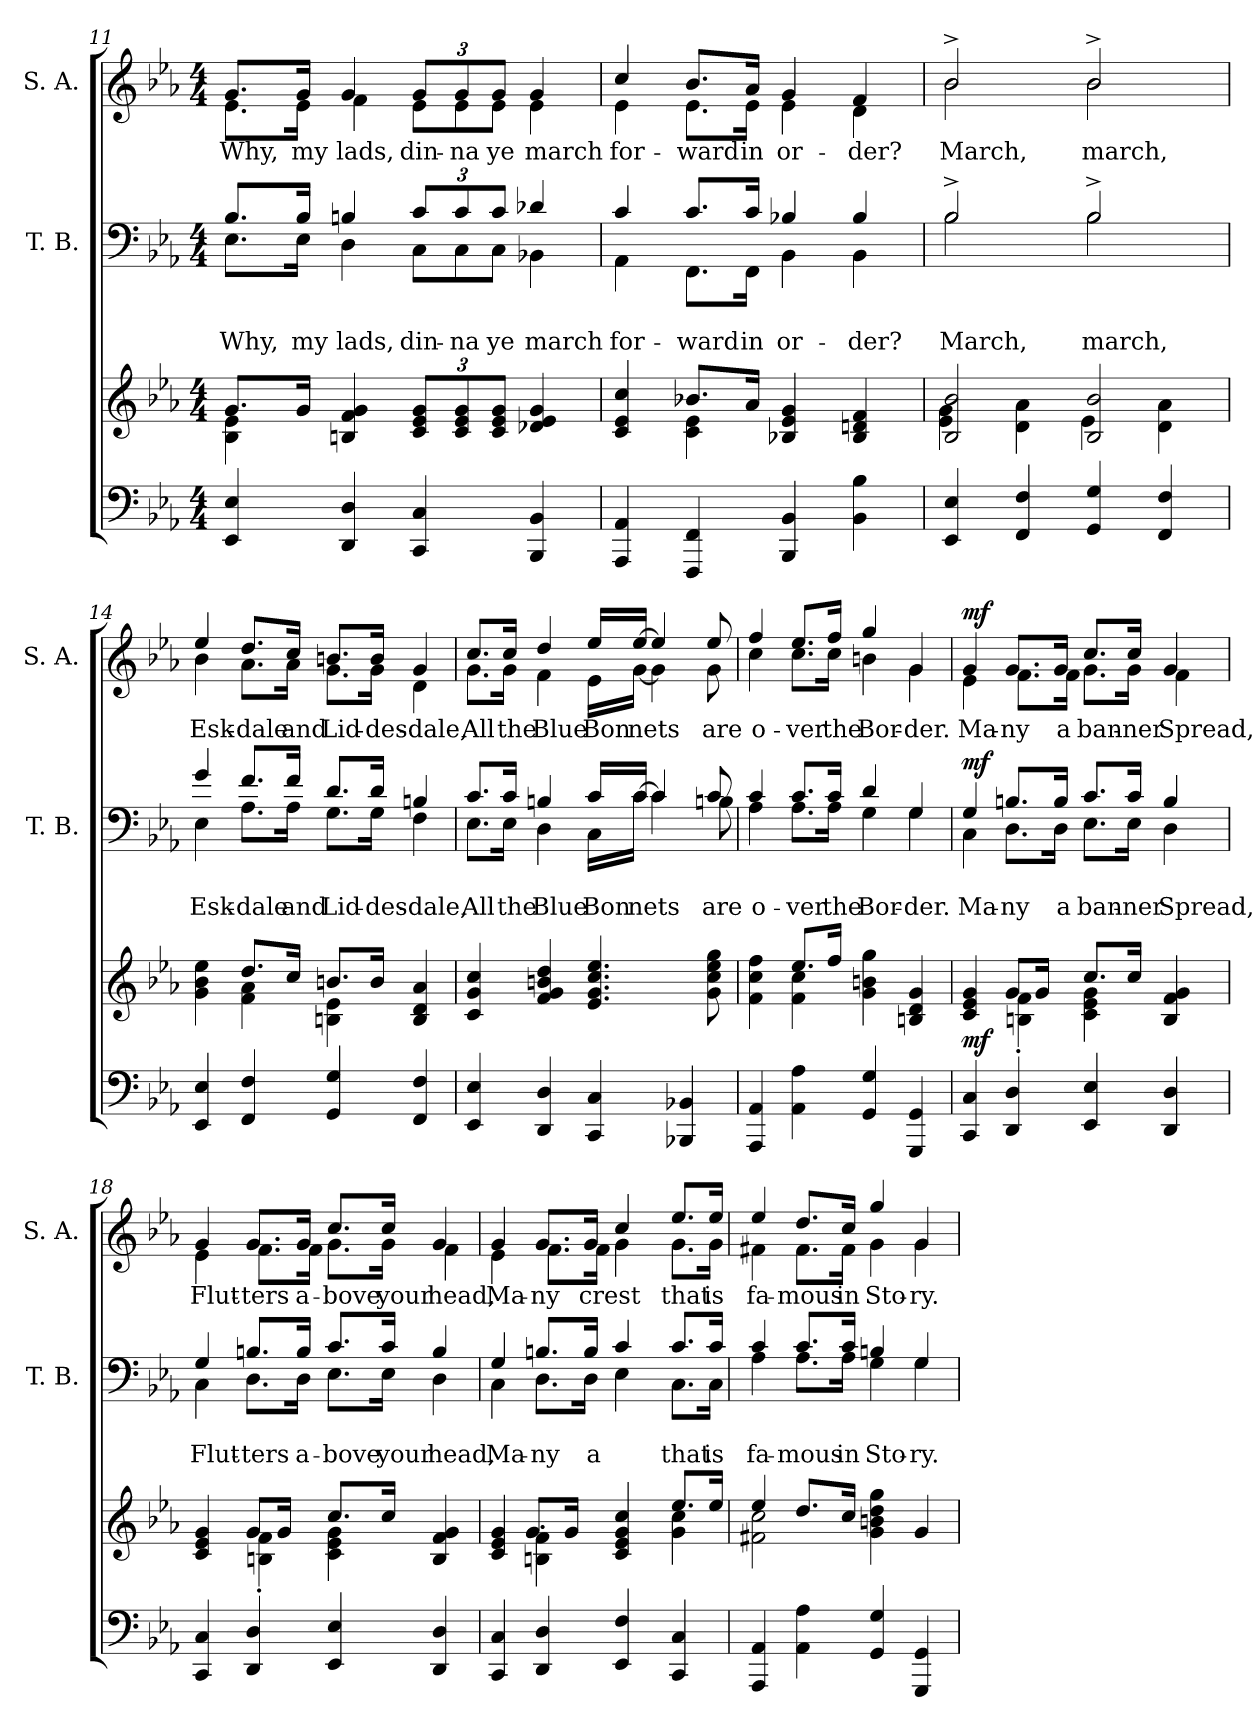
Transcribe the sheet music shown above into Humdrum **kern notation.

**kern	**dynam	**kern	**kern	**text	**text	**dynam	**kern	**text	**dynam
*part4	*part4	*part3	*part2	*part2	*part2	*part2	*part1	*part1	*part1
*staff4	*staff4	*staff3	*staff2	*staff2	*staff2	*staff2	*staff1	*staff1	*staff1
*	*	*	*I"T. B.	*	*	*	*I"S. A.	*	*
*	*	*	*I'T. B.	*	*	*	*I'S. A.	*	*
*clefF4	*	*clefG2	*clefF4	*	*	*	*clefG2	*	*
*k[b-e-a-]	*	*k[b-e-a-]	*k[b-e-a-]	*	*	*	*k[b-e-a-]	*	*
*E-:	*	*E-:	*E-:	*	*	*	*E-:	*	*
*M4/4	*	*M4/4	*M4/4	*	*	*	*M4/4	*	*
=11	=11	=11	=11	=11	=11	=11	=11	=11	=11
*	*	*^	*	*	*	*	*	*	*
!	!	!	!	!	!	!LO:LY:a	!	!	!LO:LY:b	!
*	*	*	*	*^	*	*	*	*^	*	*
4EE-/ 4E-/	.	8.g/L	4B-\ 4e-\	8.B-/L	8.E-\L	.	Why,	.	8.g/L	8.e-\L	Why,	.
!	!	!	!	!	!	!	!LO:LY:a	!	!	!	!LO:LY:b	!
.	.	16g/Jk	.	16B-/Jk	16E-\Jk	.	my	.	16g/Jk	16e-\Jk	my	.
!	!	!	!	!	!	!	!LO:LY:a	!	!	!	!LO:LY:b	!
4DD/ 4D/	.	4Bn/ 4f/ 4g/	2.ryy	4Bn/	4D\	.	lads,	.	4g/	4f\	lads,	.
*	*	*Xbrackettup	*	*	*	*	*	*	*	*	*	*
!	!	!	!	!	!	!	!LO:LY:a	!	!	!	!	!
*	*	*	*	*	*Xtuplet	*	*	*	*	*	*	*
!	!	!	!	!	!	!	!	!	!	!	!LO:LY:b	!
*	*	*	*	*	*	*	*	*	*	*Xtuplet	*	*
4CC/ 4C/	.	12c/ 12e-/ 12g/L	.	12c/L	12C\L	.	din-	.	12g/L	12e-\L	din-	.
!	!	!	!	!	!	!	!LO:LY:a	!	!	!	!LO:LY:b	!
.	.	12c/ 12e-/ 12g/	.	12c/	12C\	.	-na	.	12g/	12e-\	-na	.
!	!	!	!	!	!	!	!LO:LY:a	!	!	!	!LO:LY:b	!
.	.	12c/ 12e-/ 12g/J	.	12c/J	12C\J	.	ye	.	12g/J	12e-\J	ye	.
!	!	!	!	!	!	!	!LO:LY:a	!	!	!	!LO:LY:b	!
4BBB-/ 4BB-/	.	4d-X/ 4e-/ 4g/	.	4d-X/	4BB-X\	.	march	.	4g/	4e-\	march	.
=12	=12	=12	=12	=12	=12	=12	=12	=12	=12	=12	=12	=12
!	!	!	!	!	!	!	!LO:LY:a	!	!	!	!LO:LY:b	!
4AAA-/ 4AA-/	.	4c/ 4e-/ 4cc/	4ryy	4c/	4AA-\	.	for-	.	4cc/	4e-\	for-	.
!	!	!	!	!	!	!	!LO:LY:a	!	!	!	!LO:LY:b	!
4FFF/ 4FF/	.	8.b-X/L	4c\ 4e-\	8.c/L	8.FF\L	.	-ward	.	8.b-/L	8.e-\L	-ward	.
!	!	!	!	!	!	!	!LO:LY:a	!	!	!	!LO:LY:b	!
.	.	16a-/Jk	.	16c/Jk	16FF\Jk	.	in	.	16a-/Jk	16e-\Jk	in	.
!	!	!	!	!	!	!	!LO:LY:a	!	!	!	!LO:LY:b	!
4BBB-/ 4BB-/	.	4B-X/ 4e-/ 4g/	2ryy	4B-X/	4BB-\	.	or-	.	4g/	4e-\	or-	.
!	!	!	!	!	!	!	!LO:LY:a	!	!	!	!LO:LY:b	!
4BB-\ 4B-\	.	4B-/ 4dn/ 4f/	.	4B-/	4BB-\	.	-der?	.	4f/	4d\	-der?	.
!!LO:PB:g=z	!!
=13	=13	=13	=13	=13	=13	=13	=13	=13	=13	=13	=13	=13
!	!	!	!	!	!	!	!LO:LY:a	!	!	!	!LO:LY:b	!
4EE-/ 4E-/	.	2B-/ 2b-/	4e-\ 4g\	2B-^>/	2B-\	.	March,	.	2b-^>/	2b-\	March,	.
4FF/ 4F/	.	.	4d\ 4a-\	.	.	.	.	.	.	.	.	.
!	!	!	!	!	!	!	!LO:LY:a	!	!	!	!LO:LY:b	!
4GG/ 4G/	.	2B-/ 2b-/	4e-\	2B-^>/	2B-\	.	march,	.	2b-^>/	2b-\	march,	.
4FF/ 4F/	.	.	4d\ 4a-\	.	.	.	.	.	.	.	.	.
=14	=14	=14	=14	=14	=14	=14	=14	=14	=14	=14	=14	=14
!	!	!	!	!	!	!	!LO:LY:a	!	!	!	!LO:LY:b	!
4EE-/ 4E-/	.	4ryy	4g\ 4b-\ 4ee-\	4g/	4E-\	.	Esk-	.	4ee-/	4b-\	Esk-	.
!	!	!	!	!	!	!	!LO:LY:a	!	!	!	!LO:LY:b	!
4FF/ 4F/	.	8.dd/L	4f\ 4a-\	8.f/L	8.A-\L	.	-dale	.	8.dd/L	8.a-\L	-dale	.
!	!	!	!	!	!	!	!LO:LY:a	!	!	!	!LO:LY:b	!
.	.	16cc/Jk	.	16f/Jk	16A-\Jk	.	and	.	16cc/Jk	16a-\Jk	and	.
!	!	!	!	!	!	!	!LO:LY:a	!	!	!	!LO:LY:b	!
4GG/ 4G/	.	8.bn/L	4Bn\ 4e-\	8.d/L	8.G\L	.	Lid-	.	8.bn/L	8.g\L	Lid-	.
!	!	!	!	!	!	!	!LO:LY:a	!	!	!	!LO:LY:b	!
.	.	16b/Jk	.	16d/Jk	16G\Jk	.	-des-	.	16b/Jk	16g\Jk	-des-	.
!	!	!	!	!	!	!	!LO:LY:a:rj	!	!	!	!LO:LY:b:rj	!
4FF/ 4F/	.	4B/ 4d/ 4a-/	4ryy	4Bn/	4F\	.	-dale,	.	4g/	4d\	-dale,	.
=15	=15	=15	=15	=15	=15	=15	=15	=15	=15	=15	=15	=15
!	!	!	!	!	!	!	!LO:LY:a	!	!	!	!LO:LY:b	!
*	*	*v	*v	*	*	*	*	*	*	*	*	*
4EE-/ 4E-/	.	4c/ 4g/ 4cc/	8.c/L	8.E-\L	.	All	.	8.cc/L	8.g\L	All	.
!	!	!	!	!	!	!LO:LY:a	!	!	!	!LO:LY:b	!
.	.	.	16c/Jk	16E-\Jk	.	the	.	16cc/Jk	16g\Jk	the	.
!	!	!	!	!	!	!LO:LY:a	!	!	!	!LO:LY:b	!
4DD/ 4D/	.	4f/ 4g/ 4bn/ 4dd/	4Bn/	4D\	.	Blue	.	4dd/	4f\	Blue	.
!	!	!	!	!	!	!LO:LY:a	!	!	!	!LO:LY:b	!
4CC/ 4C/	.	4.e-/ 4.g/ 4.cc/ 4.ee-/	16c/LL	16C\LL	.	Bon	.	16ee-/LL	16e-\LL	Bon	.
!	!	!	!	!	!	!LO:LY:a	!	!	!	!LO:LY:b	!
.	.	.	[>16c/JJ	16c\JJ	.	nets	.	[>16ee-/JJ	[<16g\JJ	nets	.
.	.	.	4c/]	4c\	.	.	.	4ee-/]	4g\]	.	.
4BBB-X/ 4BB-X/	.	.	.	.	.	.	.	.	.	.	.
!	!	!	!	!	!	!LO:LY:a	!	!	!	!LO:LY:b	!
.	.	8g\ 8cc\ 8ee-\ 8gg\	8c/	8Bn\	.	are	.	8ee-/	8g\	are	.
=16	=16	=16	=16	=16	=16	=16	=16	=16	=16	=16	=16
*	*	*^	*	*	*	*	*	*	*	*	*
!	!	!	!	!	!	!	!LO:LY:a	!	!	!	!LO:LY:b	!
4AAA-/ 4AA-/	.	4f\ 4cc\ 4ff\	4ryy	4c/	4A-\	.	o-	.	4ff/	4cc\	o-	.
!	!	!	!	!	!	!	!LO:LY:a	!	!	!	!LO:LY:b	!
4AA-\ 4A-\	.	4f\ 4cc\	8.ee-/L	8.c/L	8.A-\L	.	-ver	.	8.ee-/L	8.cc\L	-ver	.
!	!	!	!	!	!	!	!LO:LY:a	!	!	!	!LO:LY:b	!
.	.	.	16ff/Jk	16c/Jk	16A-\Jk	.	the	.	16ff/Jk	16cc\Jk	the	.
!	!	!	!	!	!	!	!LO:LY:a	!	!	!	!LO:LY:b	!
4GG/ 4G/	.	4g\ 4bn\ 4gg\	2ryy	4d/	4G\	.	Bor-	.	4gg/	4bn\	Bor-	.
!	!	!	!	!	!	!	!LO:LY:a	!	!	!	!LO:LY:b	!
4GGG/ 4GG/	.	4Bn/ 4d/ 4g/	.	4G/	4G\	.	-der.	.	4g/	4g\	-der.	.
!!LO:LB:g=z	!!
=17	=17	=17	=17	=17	=17	=17	=17	=17	=17	=17	=17	=17
!	!LO:DY:a	!	!	!	!	!	!LO:LY:a	!LO:DY:b	!	!	!LO:LY:b	!LO:DY:a
4CC/ 4C/	mf	4c/ 4e-/ 4g/	4ryy	4G/	4C\	.	Ma-	mf	4g/	4e-\	Ma-	mf
!	!	!	!	!	!	!	!LO:LY:a	!	!	!	!LO:LY:b	!
4DD/ 4D/	.	8g/L	4Bn\'< 4f\'<	8.Bn/L	8.D\L	.	-ny	.	8.g/L	8.f\L	-ny	.
.	.	16g/Jk	.	.	.	.	.	.	.	.	.	.
!	!	!	!	!	!	!	!LO:LY:a	!	!	!	!LO:LY:b	!
.	.	16ryy	.	16B/Jk	16D\Jk	.	a	.	16g/Jk	16f\Jk	a	.
!	!	!	!	!	!	!	!LO:LY:a	!	!	!	!LO:LY:b	!
4EE-/ 4E-/	.	8.cc/L	4c\ 4e-\ 4g\	8.c/L	8.E-\L	.	ban-	.	8.cc/L	8.g\L	ban-	.
!	!	!	!	!	!	!	!LO:LY:a	!	!	!	!LO:LY:b	!
.	.	16cc/Jk	.	16c/Jk	16E-\Jk	.	-ner	.	16cc/Jk	16g\Jk	-ner	.
!	!	!	!	!	!	!	!LO:LY:a	!	!	!	!LO:LY:b	!
4DD/ 4D/	.	4B/ 4f/ 4g/	4ryy	4B/	4D\	.	Spread,	.	4g/	4f\	Spread,	.
=18	=18	=18	=18	=18	=18	=18	=18	=18	=18	=18	=18	=18
!	!	!	!	!	!	!	!LO:LY:a	!	!	!	!LO:LY:b	!
4CC/ 4C/	.	4c/ 4e-/ 4g/	4ryy	4G/	4C\	.	Flut-	.	4g/	4e-\	Flut-	.
!	!	!	!	!	!	!	!LO:LY:a	!	!	!	!LO:LY:b	!
4DD/ 4D/	.	8g/L	4Bn\'< 4f\'<	8.Bn/L	8.D\L	.	-ters	.	8.g/L	8.f\L	-ters	.
.	.	16g/Jk	.	.	.	.	.	.	.	.	.	.
!	!	!	!	!	!	!	!LO:LY:a	!	!	!	!LO:LY:b	!
.	.	16ryy	.	16B/Jk	16D\Jk	.	a-	.	16g/Jk	16f\Jk	a-	.
!	!	!	!	!	!	!	!LO:LY:a	!	!	!	!LO:LY:b	!
4EE-/ 4E-/	.	8.cc/L	4c\ 4e-\ 4g\	8.c/L	8.E-\L	.	-bove	.	8.cc/L	8.g\L	-bove	.
!	!	!	!	!	!	!	!LO:LY:a	!	!	!	!LO:LY:b	!
.	.	16cc/Jk	.	16c/Jk	16E-\Jk	.	your	.	16cc/Jk	16g\Jk	your	.
!	!	!	!	!	!	!	!LO:LY:a	!	!	!	!LO:LY:b	!
4DD/ 4D/	.	4B/ 4f/ 4g/	4ryy	4B/	4D\	.	head,	.	4g/	4f\	head,	.
=19	=19	=19	=19	=19	=19	=19	=19	=19	=19	=19	=19	=19
!	!	!	!	!	!	!	!LO:LY:a	!	!	!	!LO:LY:b	!
4CC/ 4C/	.	4c/ 4e-/ 4g/	4ryy	4G/	4C\	.	Ma-	.	4g/	4e-\	Ma-	.
!	!	!	!	!	!	!	!LO:LY:a	!	!	!	!LO:LY:b	!
4DD/ 4D/	.	4Bn\'< 4f\'<	8g/L	8.Bn/L	8.D\L	.	-ny	.	8.g/L	8.f\L	-ny	.
.	.	.	16g/Jk	.	.	.	.	.	.	.	.	.
!	!	!	!	!	!	!	!LO:LY:a	!	!	!	!LO:LY:b	!
!	!	!	!	!	!	!	!	!	!	!	!LO:LY:b	!
.	.	.	4ryy	16B/Jk	16D\Jk	.	a	.	16g/Jk	16f\Jk	crest	.
4EE-/ 4F/	.	4c/ 4e-/ 4g/ 4cc/	.	4c/	4E-\	.	.	.	4cc/	4g\	.	.
.	.	.	16ryy	.	.	.	.	.	.	.	.	.
!	!	!	!	!	!	!	!LO:LY:a	!	!	!	!LO:LY:b	!
4CC/ 4C/	.	4g\ 4cc\	8.ee-/L	8.c/L	8.C\L	.	that	.	8.ee-/L	8.g\L	that	.
!	!	!	!	!	!	!	!LO:LY:a	!	!	!	!LO:LY:b	!
.	.	.	16ee-/Jk	16c/Jk	16C\Jk	.	is	.	16ee-/Jk	16g\Jk	is	.
!!LO:LB:g=z	!!
=20	=20	=20	=20	=20	=20	=20	=20	=20	=20	=20	=20	=20
!	!	!	!	!	!	!	!LO:LY:a	!	!	!	!LO:LY:b	!
4AAA-/ 4AA-/	.	4ee-/	2f#X\ 2cc\	4c/	4A-\	.	fa-	.	4ee-/	4f#X\	fa-	.
!	!	!	!	!	!	!	!LO:LY:a	!	!	!	!LO:LY:b	!
4AA-\ 4A-\	.	8.dd/L	.	8.c/L	8.A-\L	.	-mous	.	8.dd/L	8.f#\L	-mous	.
!	!	!	!	!	!	!	!LO:LY:a	!	!	!	!LO:LY:b	!
.	.	16cc/Jk	.	16c/Jk	16A-\Jk	.	in	.	16cc/Jk	16f#\Jk	in	.
!	!	!	!	!	!	!	!LO:LY:a	!	!	!	!LO:LY:b	!
4GG/ 4G/	.	4ryy	4g\ 4bn\ 4dd\ 4gg\	4Bn/	4G\	.	Sto-	.	4gg/	4g\	Sto-	.
!	!	!	!	!	!	!	!LO:LY:a	!	!	!	!LO:LY:b	!
4GGG/ 4GG/	.	4g/	4ryy	4G/	4G\	.	-ry.	.	4g/	4g\	-ry.	.
*	*	*v	*v	*	*	*	*	*	*v	*v	*	*
*	*	*	*v	*v	*	*	*	*	*	*
=	=	=	=	=	=	=	=	=	=
*-	*-	*-	*-	*-	*-	*-	*-	*-	*-
